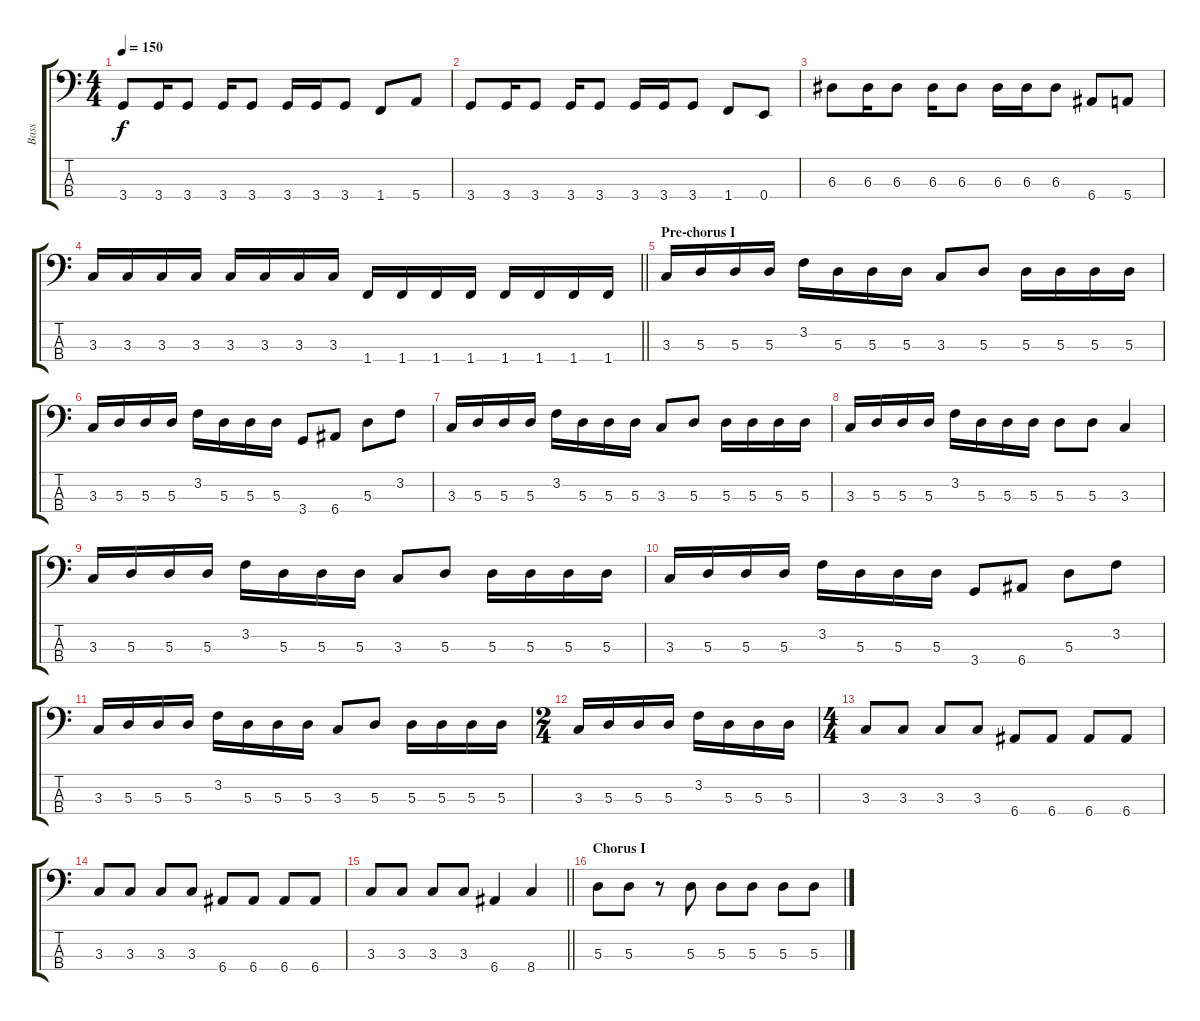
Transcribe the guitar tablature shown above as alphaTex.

\track ("Bass" "Bass") {instrument electricbasspick}
\staff {score tabs}
\tuning (G2 D2 A1 E1) {hide}
\ts (4 4)
\tempo 150
\clef f4
\ks c
3.4.8{dy f} 3.4.16 3.4.8 3.4.16 3.4.8 3.4.16 3.4.16 3.4.8 1.4.8 5.4.8 |
3.4.8 3.4.16 3.4.8 3.4.16 3.4.8 3.4.16 3.4.16 3.4.8 1.4.8 0.4.8 |
6.3.8 6.3.16 6.3.8 6.3.16 6.3.8 6.3.16 6.3.16 6.3.8 6.4.8 5.4.8 |
\barLineRight lightlight
3.3.16 3.3.16 3.3.16 3.3.16 3.3.16 3.3.16 3.3.16 3.3.16 1.4.16 1.4.16 1.4.16 1.4.16 1.4.16 1.4.16 1.4.16 1.4.16 |
\section ("" "Pre-chorus I")
3.3.16 5.3.16 5.3.16 5.3.16 3.2.16 5.3.16 5.3.16 5.3.16 3.3.8 5.3.8 5.3.16 5.3.16 5.3.16 5.3.16 |
3.3.16 5.3.16 5.3.16 5.3.16 3.2.16 5.3.16 5.3.16 5.3.16 3.4.8 6.4.8 5.3.8 3.2.8 |
3.3.16 5.3.16 5.3.16 5.3.16 3.2.16 5.3.16 5.3.16 5.3.16 3.3.8 5.3.8 5.3.16 5.3.16 5.3.16 5.3.16 |
3.3.16 5.3.16 5.3.16 5.3.16 3.2.16 5.3.16 5.3.16 5.3.16 5.3.8 5.3.8 3.3.4 |
3.3.16 5.3.16 5.3.16 5.3.16 3.2.16 5.3.16 5.3.16 5.3.16 3.3.8 5.3.8 5.3.16 5.3.16 5.3.16 5.3.16 |
3.3.16 5.3.16 5.3.16 5.3.16 3.2.16 5.3.16 5.3.16 5.3.16 3.4.8 6.4.8 5.3.8 3.2.8 |
3.3.16 5.3.16 5.3.16 5.3.16 3.2.16 5.3.16 5.3.16 5.3.16 3.3.8 5.3.8 5.3.16 5.3.16 5.3.16 5.3.16 |
\ts (2 4)
3.3.16 5.3.16 5.3.16 5.3.16 3.2.16 5.3.16 5.3.16 5.3.16 |
\ts (4 4)
3.3.8 3.3.8 3.3.8 3.3.8 6.4.8 6.4.8 6.4.8 6.4.8 |
3.3.8 3.3.8 3.3.8 3.3.8 6.4.8 6.4.8 6.4.8 6.4.8 |
\barLineRight lightlight
3.3.8 3.3.8 3.3.8 3.3.8 6.4.4 8.4.4 |
\section ("" "Chorus I")
5.3.8 5.3.8 r.8 5.3.8 5.3.8 5.3.8 5.3.8 5.3.8
